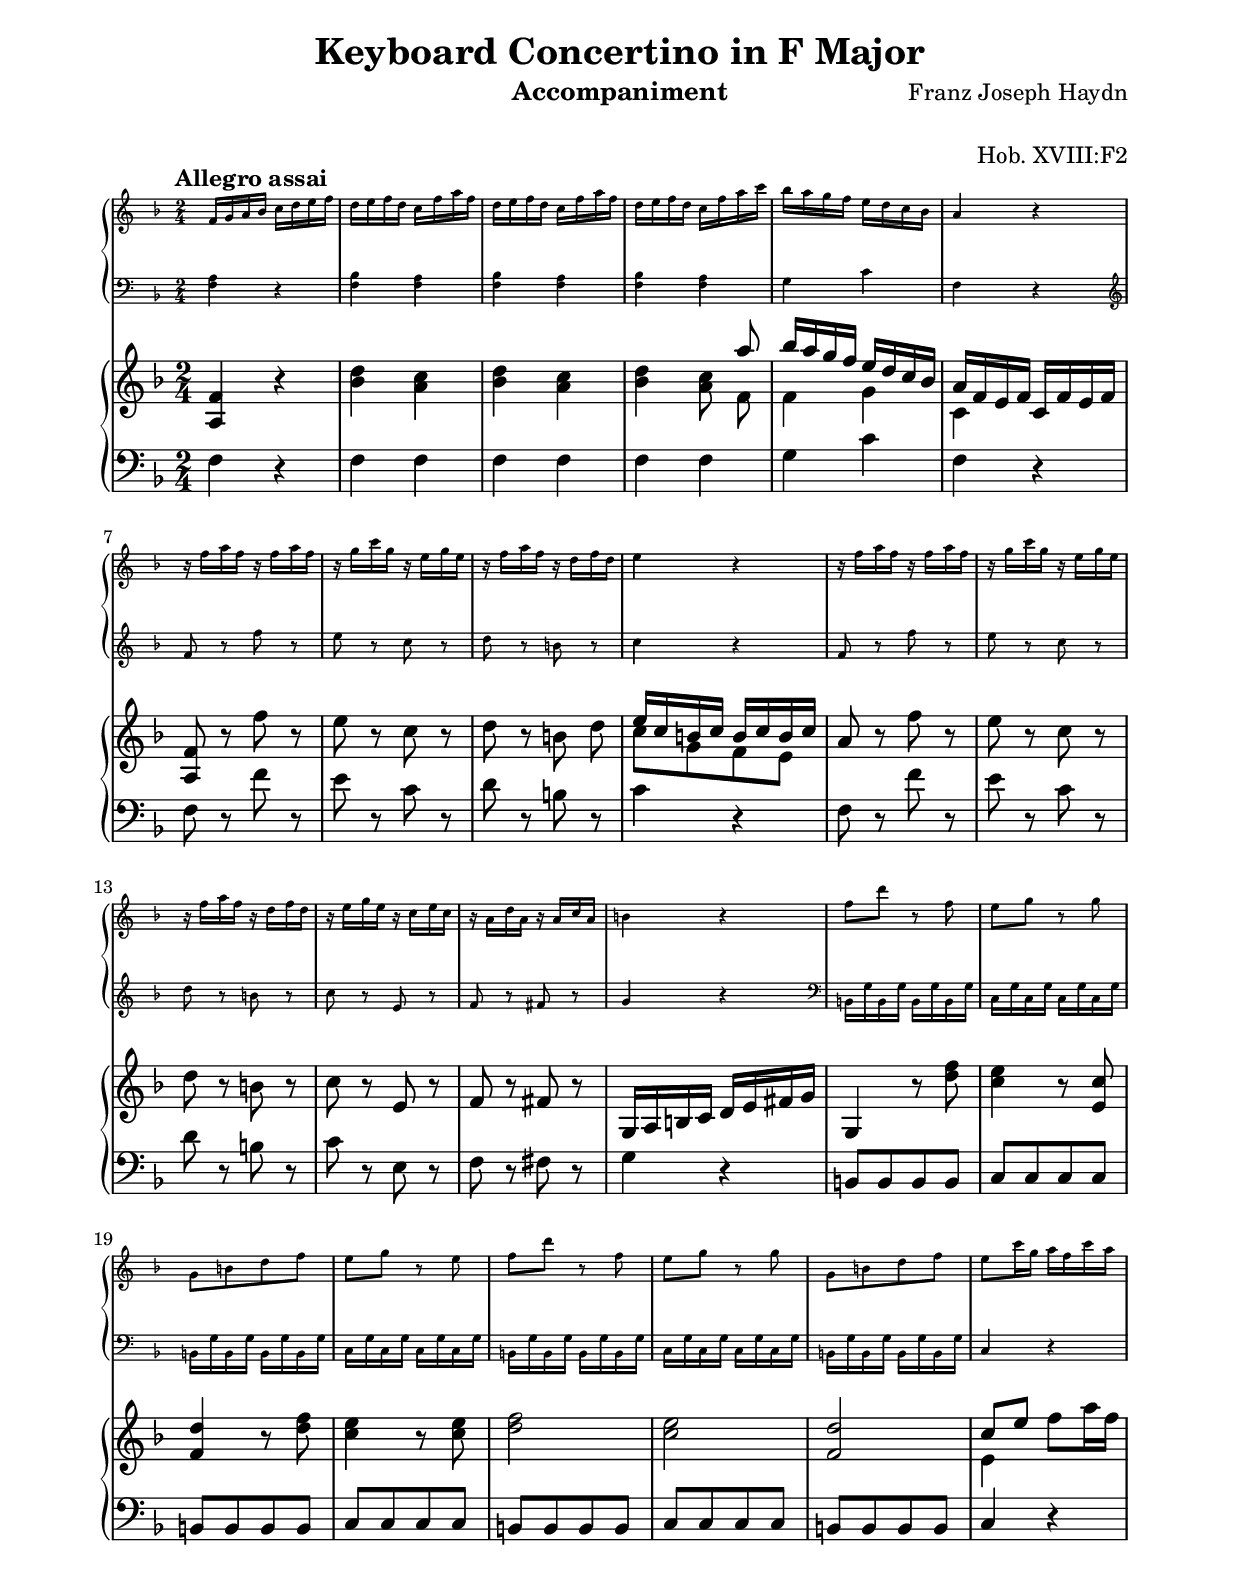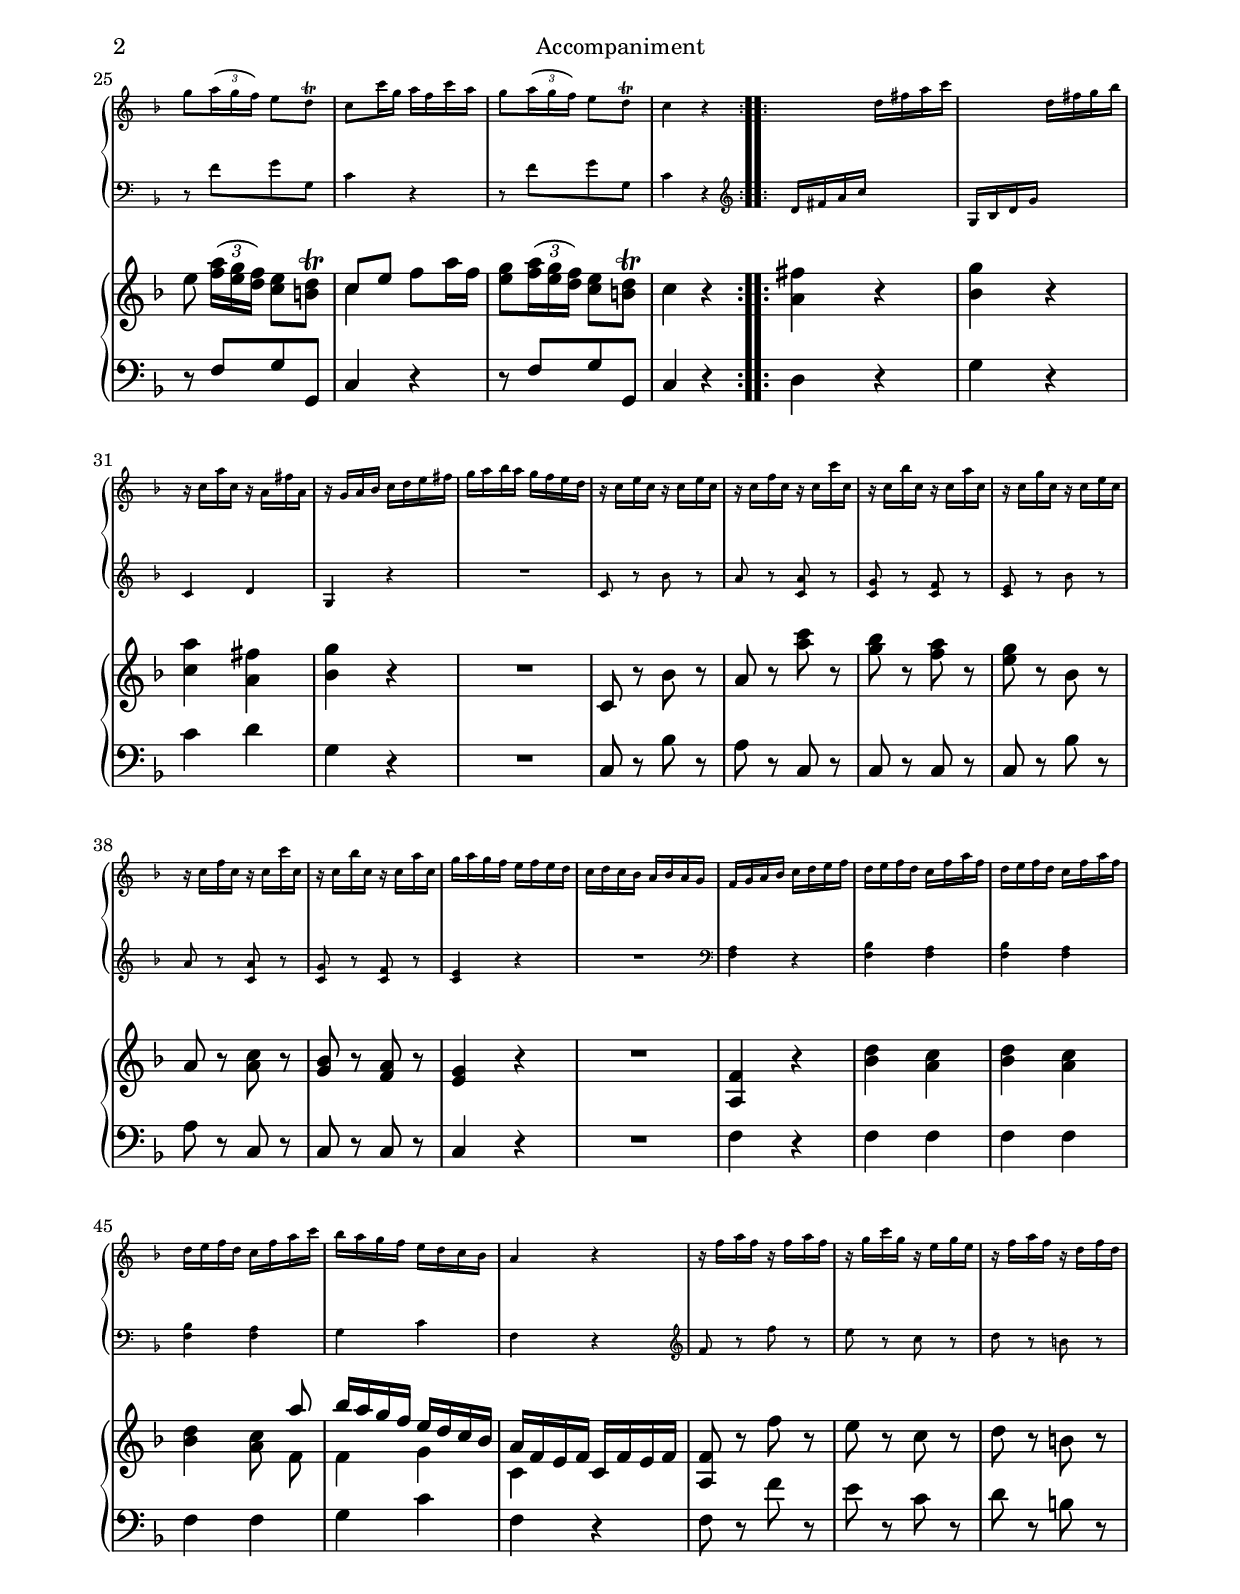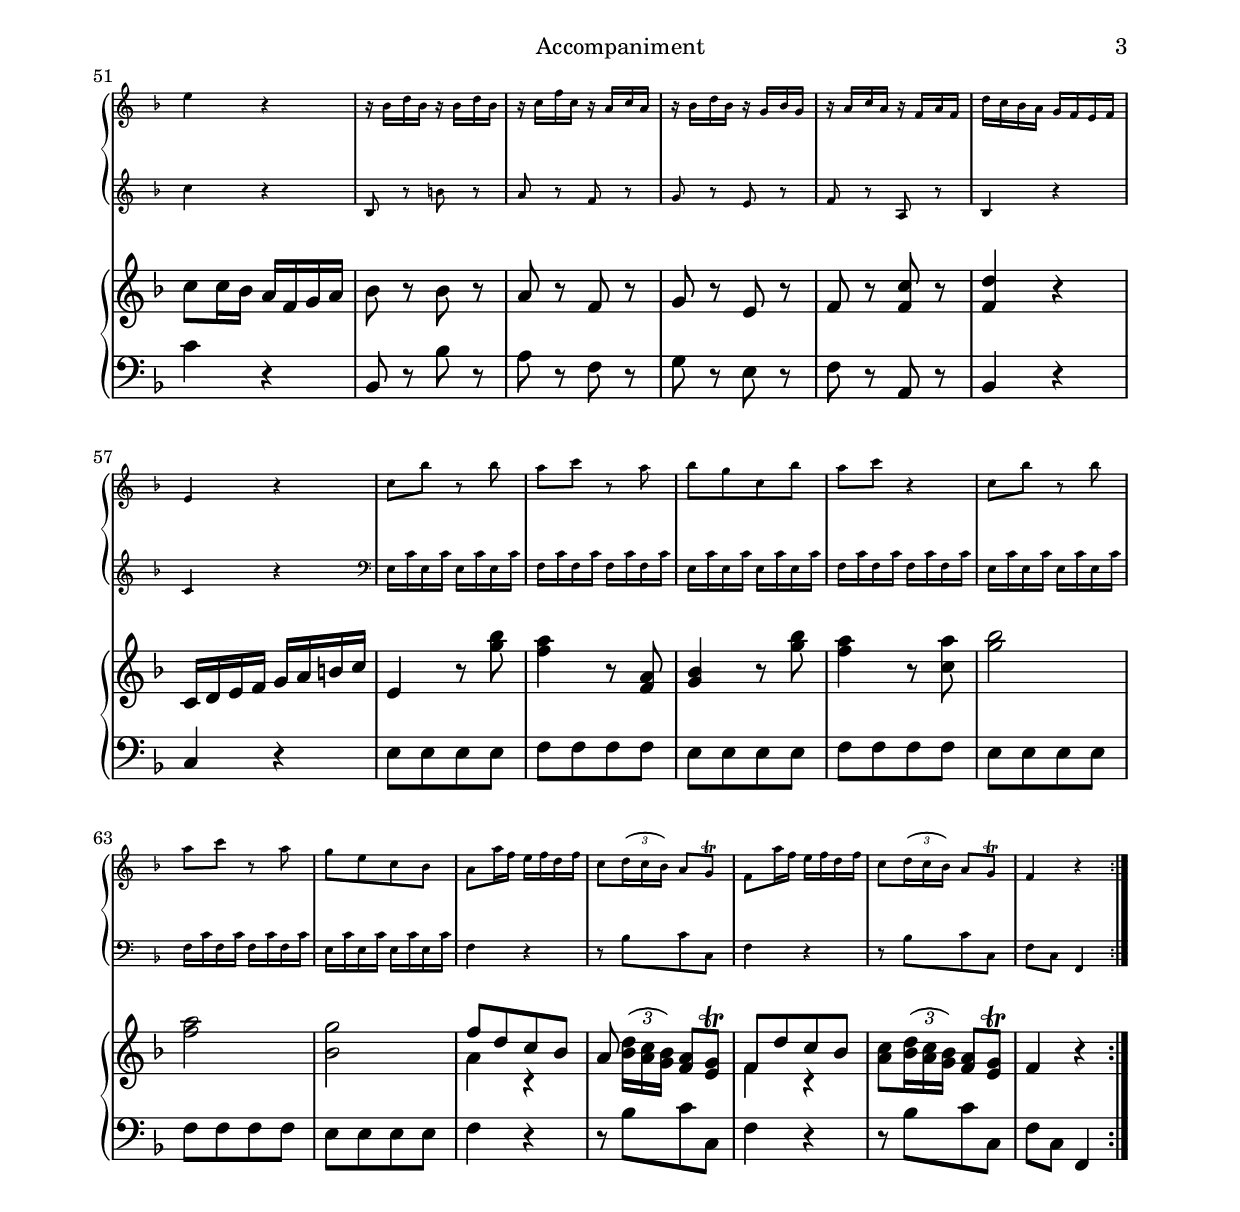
\version "2.24.4"

\include "articulate.ly" 
\language "english"

\paper {
    top-margin = 0.75\in
    bottom-margin = 0.75\in
    left-margin = 0.75\in
    right-margin = 0.75\in
}

\layout {
    \context {
        \Score
        \override SpacingSpanner.spacing-increment = #2.0
    }
}

twoFourTime = {
    \time 2/4
    \set Timing.beamExceptions = \beamExceptions {
        8[ 8 8 8] |
        16[ 16 16 16] 16[ 16 16 16] |
    }
}


\language "english"

violin = \relative {
    \repeat volta 2 {
        f'4 r | d' c | d c | d c8 a' |
        % 5
        bf16 a g f e d c bf | a f e f c f e f |
        f8 r f' r |
        e r c r |
        % 9
        d r b d | e16 c b c b c b c | a8 r f' r | e r c r |
        % 13
        d r b r | c r e, r f r fs r | g,16 a b c d e fs g |
        % 17
        g,4 r8 f'' | e4 r8 c | d4 r8 f | e4 r8 e |
        % 21
        f2 | e | d | c8 e f a16 f |
        % 25
        e8 \tuplet 3/2 { a16( g f) } e8 d\trill | c e f a16 f |
        g8
        \tuplet 3/2 { a16( g f) } e8 d\trill | c4 r |
    }
    \repeat volta 2 {
        % 30
        fs4 r | g r | a fs | g r | R2 |
        % 34
        \resetRelativeOctave c'
        c8 r bf' r | a r c' r | bf r a r | g r bf, r |
        % 38
        a r c r | bf r a r | g4 r | R2 |
        % 42
        f4 r | d' c | d c | d c8 a' |
        % 46
        bf16 a g f e d c bf | a f e f c f e f | f8 r f' r | e r c r | d r b r
        |
        % 51
        c8 c16 bf a f g a | bf8 r bf r | a r f r | g r e r | f r c' r |
        % 56
        d4 r | c,16 d e f g a b c | e,4 r8 bf'' | a4 r8 a, | bf4 r8 bf' |
        % 61
        a4 r8 a | bf2 | a | g |
        % 65
        f8[ d c bf] | a \tuplet 3/2 { d16( c bf) } a8 g\trill |
        f8[ d' c bf] | c \tuplet 3/2 { d16( c bf) } a8 g\trill |
        f4 r |
    }
}

viola = \relative {
    \repeat volta 2 {
        a4 r | bf' a | bf a | bf a8 f |
        % 5
        f4 g | c, r |
        a8 r f'' r |
        e r c r |
        % 9
        d r b r | c g f e | R2*6
        % 17
        g,4 r8 d'' | c4 r8 e, | f4 r8 d' | c4 r8 c |
        % 21
        d2 | c | f, | e4 r |
        % 25
        r8 \tuplet 3/2 { f'16( e d) } c8 b | c4 r |
        e8
        \tuplet 3/2 { f16( e d) } c8 b | c4 r |
    }
    \repeat volta 2 {
        a4 r |
        % 30
        bf r | c a | bf r | R2 |
        % 34
        c,8 r bf' r | a r a' r | g r f r | e r bf r |
        % 38
        a r a r | g r f r | e4 r | R2 |
        % 42
        a,4 r | bf' a | bf a | bf a8 f |
        % 46
        f4 g | c, r | a8 r f'' r | e r c r | d r b r |
        % 51
        R2*4 | f8 r f r |
        % 56
        f4 r | R2 | e4 r8 g' | f4 r8 f, | g4 r8 g' |
        % 61
        f4 r8 c | g'2 | f | bf, |
        % 65
        a4 r | r8 \tuplet 3/2 { bf16( a g) } f8 e | f4 r |
        a8 \tuplet 3/2 { bf16( a g) } f8 e | f4 r |
    }
}

cello = \relative {
    \repeat volta 2 {
        f4 r | f f | f f | f f |
        % 5
        g c | f, r | f8 r f' r | e r c r |
        % 9
        d r b r | c4 r | f,8 r f' r | e r c r |
        % 13
        d r b r | c r e, r | f r fs r | g4 r |
        % 17
        b,8 b b b | c c c c | b b b b | c c c c |
        % 21
        b b b b | c c c c | b b b b | c4 r |
        % 25
        r8 f g g, | c4 r | r8 f g g, | c4 r |
    }
    \repeat volta 2 {
        d4 r |
        % 30
        g r | c d | g, r | R2 |
        % 46
        c,8 r bf' r | a r c, r | c r c r | c r bf' r |
        % 38
        a r c, r | c r c r | c4 r | R2 |
        % 42
        f4 r | f f | f f | f f |
        % 46
        g c | f, r | f8 r f' r | e r c r | d r b r |
        % 51
        c4 r | bf,8 r bf' r | a r f r | g r e r | f r a, r |
        % 56
        bf4 r | c r | e8 e e e | f f f f | e e e e |
        % 61
        f f f f | e e e e | f f f f | e e e e |
        % 65
        f4 r | r8 bf c c, | f4 r | r8 bf c c, | f c f,4 |
    }
}


right_hand = \relative {
    \repeat volta 2 {
        f'16 g a bf c d e f | d e f d c f a f | d e f d c f a f |
        d e f d c f a c |

        bf a g f e d c bf | a4 r | r16 f' a f r f a f | r g c g r e g e |

        % 9
        r f a f r d f d | e4 r | r16 f a f r f a f | r g c g r e g e |
        r f a f r d f d | r e g e r c e c | r a d a r a c a | b4 r |

        % 17
        f'8 d' r f, | e g r g | g, b d f | e g r e |
        f d' r f, | e g r g | g, b d f | e c'16 g a f c' a |

        % 25
        g8 \tuplet 3/2 { a16( g f) } e8 d\trill |
        c c'16 g a f c' a |
        g8 \tuplet 3/2 { a16( g f) } e8 d\trill |
        c4 r |
    }
    \repeat volta 2 {
        s4 d16 fs a c |
        s4 d,16 fs g bf | r c, a' c, r a fs' a, | r g a bf c d e fs |
        g a bf a g f e d |

        % 34
        r c e c r c e c | r c f c r c c' c, | r c bf' c, r c a' c, |
        r c g' c, r c e c |
        r c f c r c c' c, | r c bf' c, r c a' c, | g' a g f e f e d |
        c d c bf a bf a g |

        % 42
        f g a bf c d e f | d e f d c f a f | d e f d c f a f |
        d e f d c f a c |
        bf a g f e d c bf | a4 r | r16 f' a f r f a f | r g c g r e g e |
        r f a f r d f d |

        % 51
        e4 r | r16 bf d bf r bf d bf | r c f c r a c a | r bf d bf r g bf g |
        r a c a r f a f |
        d' c bf a g f e f | e4 r | c'8 bf' r bf | a c r a | bf g c, bf' |

        % 61
        a c r4 | c,8 bf' r bf | a c r a | g e c bf |
        a a'16 f e f d f |
        c8 \tuplet 3/2 { d16( c bf) } a8 g\trill |
        f a'16 f e f d f |
        c8 \tuplet 3/2 { d16( c bf) } a8 g\trill |
        f4 r |
    }
}

left_hand = \relative {
    \repeat volta 2 {
        <f a>4 r | <f bf> <f a> | <f bf> <f a> | <f bf> <f a> |
        g c | f, r |
        \clef treble
        f'8 r f' r | e r c r |

        % 9
        d r b r c4 r | f,8 r f' r e r c r |
        d r b r | c r e, r |f r fs r | g4 r |

        \clef bass
        % 17
        b,,16 g' b, g' b, g' b, g' | c, g' c, g' c, g' c, g' |
        b,16 g' b, g' b, g' b, g' | c, g' c, g' c, g' c, g' |
        b,16 g' b, g' b, g' b, g' | c, g' c, g' c, g' c, g' |
        b,16 g' b, g' b, g' b, g' | c,4 r |

        % 25
        r8 f' g g, | c4 r | r8 f g g, | c4 r |
    }
    \repeat volta 2 {
        \clef treble
        d16 fs a c s4 |

        % 30
        g,16 bf d g s4 | c,4 d | g, r | R2 |
        c8 r bf' r | a r <a c,> r | <g c,> r <f c> r | <e c> r bf' r |

        % 38
        a r <a c,> r | <g c,> r <f c> r | <e c>4 r | R2 |
        \clef bass
        <a, f>4 r | <bf f> <a f> | <bf f> <a f> | <bf f> <a f> %

        % 46
        g c | f, r | \clef treble f'8 r f' r | e r c r | d r b r |
        c4 r | bf,8 r b' r | a r f r | g r e r | f r a, r |

        % 56
        bf4 r | c r | \clef bass
        e,16 c' e, c' e, c' e, c' | f, c' f, c' f, c' f, c' |
        e, c' e, c' e, c' e, c' |
        f, c' f, c' f, c' f, c' |
        e, c' e, c' e, c' e, c' | f, c' f, c' f, c' f, c' |
        e, c' e, c' e, c' e, c' |

        % 65
        f,4 r | r8 bf c c, | f4 r | r8 bf c c, | f c f,4 |
    }
}


\header {
    title = "Keyboard Concertino in F Major"
    composer = "Franz Joseph Haydn"
    opus = "Hob. XVIII:F2"
}

\markup { \vspace #1 }

\layout {
    \context {
        \Voice
        \override TupletBracket.bracket-visibility = ##f
        \tupletUp
    }
}



\header {
    instrument = "Accompaniment"
}

#(define bar-line-props
        '((BarLine thick-thickness)
            (BarLine hair-thickness)
            (BarLine kern)))

\score {

    \layout {
        indent = 0\cm
    }

    <<

    \twoFourTime

        \new GrandStaff <<
            \new Staff \with {
                \magnifyStaff #3/5
                #(revert-props 'magnifyStaff 0 bar-line-props)
            } {
                \key f \major
                \tempo "Allegro assai"
                \right_hand
            }
            \new Staff \with {
                \magnifyStaff #3/5
                #(revert-props 'magnifyStaff 0 bar-line-props)
            } {
                \key f \major
                \clef bass
                \left_hand
            }
        >>

        \new GrandStaff <<

            \new Staff = "primo_right" {
                \key f \major
                \tempo "Allegro assai"

                \set Staff.printPartCombineTexts = ##f
                \partCombine \violin \viola
            }
            \new Staff = "primo_left" {
                \key f \major
                \clef bass
                \cello
            }
        >>
    >>
}

\score {
    \header {
        title = "Concertino"
    }

    \new Staff {
        \set Staff.midiInstrument = "acoustic grand"
        \set Staff.midiMaximumVolume = #0.7
        \set Staff.midiMinimumVolume = #0.0
        \key f \major
        \time 2/4
        \unfoldRepeats {
            <<
                \violin
                \viola
                \cello
            >>
        }
    }
    \midi {}
}
